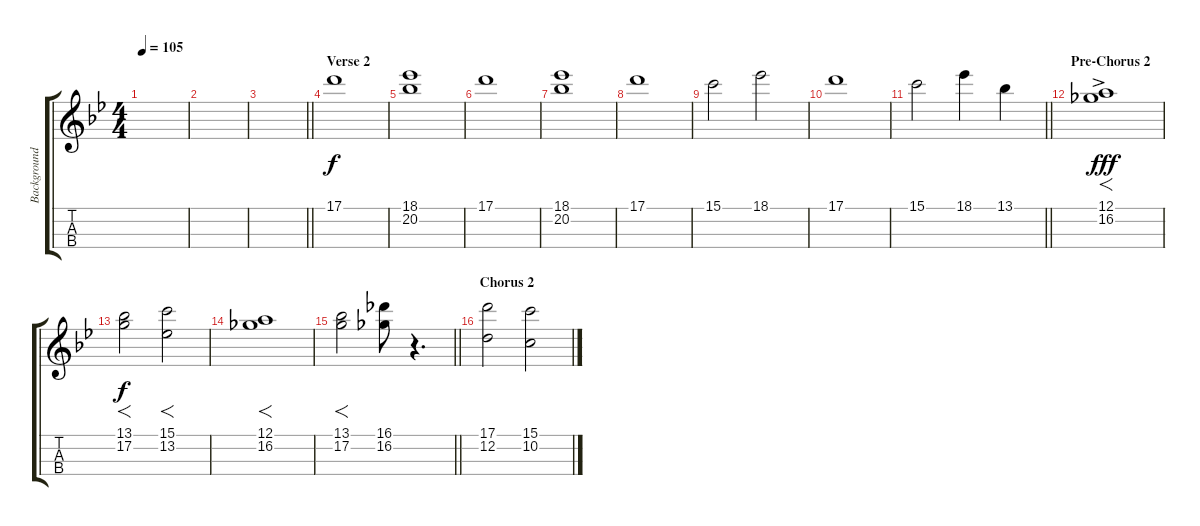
\track ("Background Sound" "Background") {instrument contrabass}
\staff {score tabs}
\tuning (A3 D3 G2 C2) {hide}
\ts (4 4)
\tempo 105
\clef g2
\ks bb
|
|
\barLineRight lightlight
|
\section ("" "Verse 2")
17.1.1{volume 5} |
(18.1 20.2).1 |
17.1.1 |
(18.1 20.2).1 |
17.1.1 |
15.1.2 18.1.2 |
17.1.1 |
\barLineRight lightlight
15.1.2 18.1.4 13.1.4 |
\section ("" "Pre-Chorus 2")
(12.1 16.2{ac}).1{f dy fff volume 9} |
(13.1 17.2).2{f dy f} (15.1 13.2).2{f} |
(12.1 16.2).1{f} |
\barLineRight lightlight
(13.1 17.2).2{f} (16.1 16.2).8 r.4{d} |
\section ("" "Chorus 2")
(17.1 12.2).2{volume 7} (15.1 10.2).2
